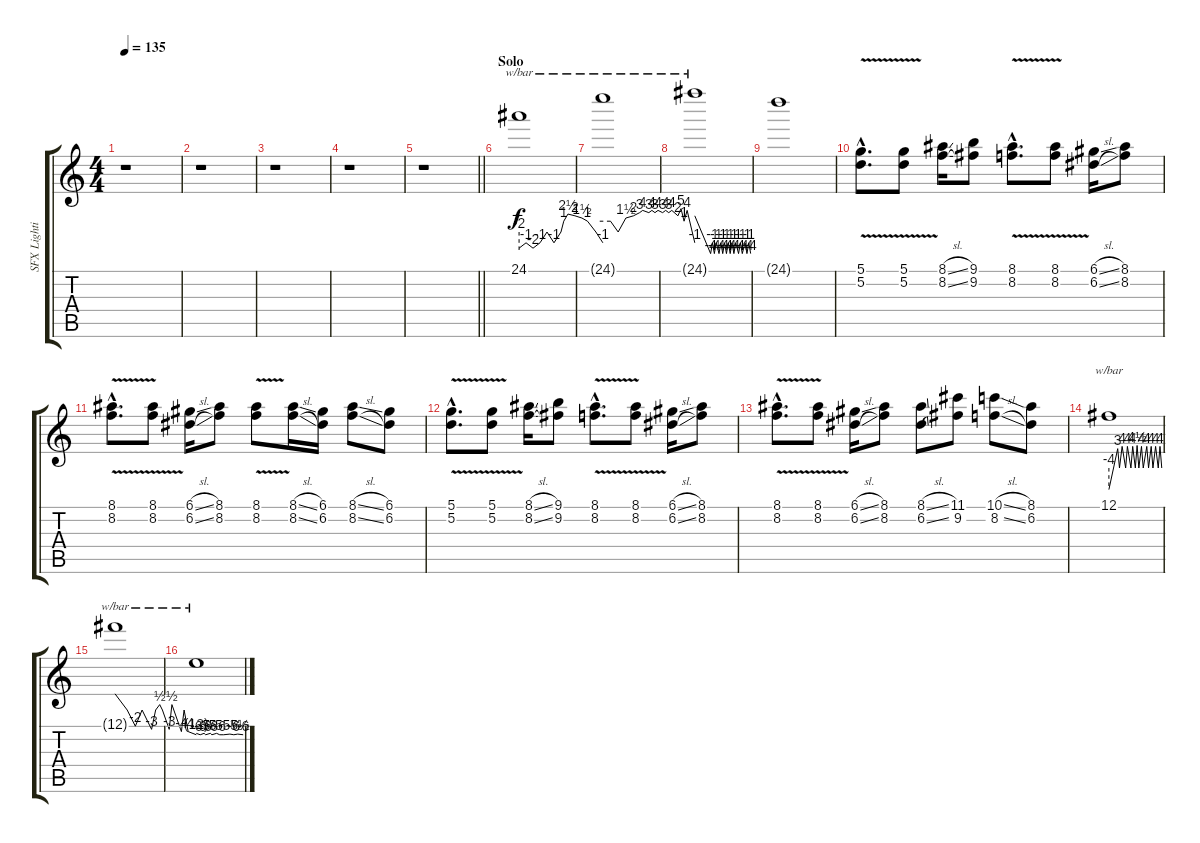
\track ("SFX Lighting and Guitar Addons and Solos" "SFX Lighti") {instrument overdrivenguitar}
\staff {score tabs}
\tuning (D4 A3 F3 C3 G2 D2) {hide}
\ts (4 4)
\tempo 135
\clef g2
\ks c
r.1{dy f} |
r.1 |
r.1 |
r.1 |
\barLineRight lightlight
r.1 |
\section ("" "Solo")
24.1.1{tbe (custom default 0 -8 5 -4 10 -8 15 -4 20 0 25 -4 30 0 32 4 35 10 40 8 45 6 49 4 55 0 60 -4) instrument overdrivenguitar} |
24.1{t}.1{tbe (custom default 0 4 5 4 10 0 15 6 20 8 24 12 26 16 30 12 32 16 34 12 36 16 39 12 41 16 43 12 45 16 49 8 51 20 53 4 55 16 60 -4)} |
24.1{t}.1{tbe (custom default 0 8 17 -16 19 -4 21 -16 23 -4 26 -16 28 -4 30 -16 32 -4 34 -16 36 -4 38 -16 40 -4 42 -16 44 -4 47 -16 49 -4 51 -16 54 -4 56 -16 58 -4 60 -16)} |
24.1{t}.1 |
(5.1{v hac} 5.2{hac}).8{d} (5.1{v} 5.2).8 (8.1{sl} 8.2{sl}).16 (9.1 9.2).8 (8.1{v hac} 8.2{hac}).8{d} (8.1{v} 8.2).8 (6.1{sl} 6.2{sl}).16 (8.1 8.2).8 |
(8.1{v hac} 8.2{hac}).8{d} (8.1{v} 8.2).8 (6.1{sl} 6.2{sl}).16 (8.1 8.2).8 (8.1{v} 8.2).8 (8.1{sl} 8.2{sl}).16 (6.1 6.2).16 (8.1{sl} 8.2{sl}).8 (6.1 6.2).8 |
(5.1{v hac} 5.2{hac}).8{d} (5.1{v} 5.2).8 (8.1{sl} 8.2{sl}).16 (9.1 9.2).8 (8.1{v hac} 8.2{hac}).8{d} (8.1{v} 8.2).8 (6.1{sl} 6.2{sl}).16 (8.1 8.2).8 |
(8.1{v hac} 8.2{hac}).8{d} (8.1{v} 8.2).8 (6.1{sl} 6.2{sl}).16 (8.1 8.2).8 (8.1{sl} 6.2{sl}).8 (11.1 9.2).8 (10.1{sl} 8.2{sl}).8 (8.1 6.2).8 |
12.1.1{tbe (custom default 0 -16 10 12 12 0 15 16 19 0 21 16 25 0 27 16 30 0 32 18 34 0 37 16 39 0 43 16 45 0 48 16 50 0 53 16 56 0 58 16 60 0)} |
12.1{t}.1{tbe (custom default 0 8 9 0 15 -8 20 0 27 -12 30 0 33 2 35 0 40 -12 42 2 49 -16 51 0 54 -16 60 -24)} |
12.1{t}.1{tbe (custom default 0 -20 5 -24 10 -20 12 -24 18 -20 20 -24 26 -20 30 -24 35 -24 43 -22 48 -24 53 -22 60 -24)}
